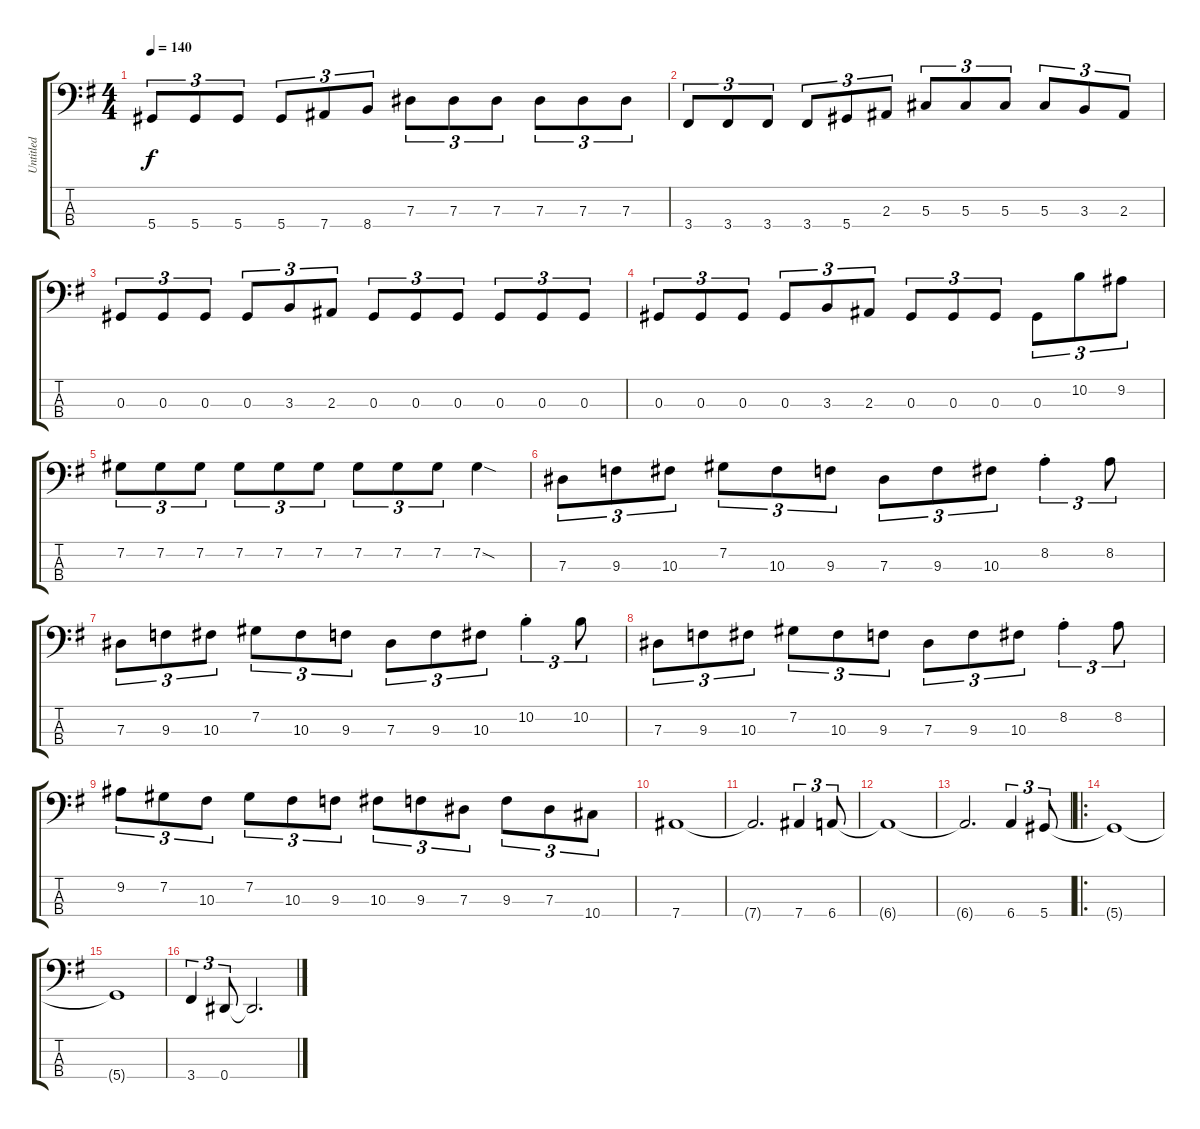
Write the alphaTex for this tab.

\track ("Untitled" "Untitled") {instrument electricbassfinger}
\staff {score tabs}
\tuning (Gb2 Db2 Ab1 Eb1) {hide}
\ts (4 4)
\tempo 140
\clef f4
\ks g
5.4.8{tu (3 2) dy f} 5.4.8{tu (3 2)} 5.4.8{tu (3 2)} 5.4.8{tu (3 2)} 7.4.8{tu (3 2)} 8.4.8{tu (3 2)} 7.3.8{tu (3 2)} 7.3.8{tu (3 2)} 7.3.8{tu (3 2)} 7.3.8{tu (3 2)} 7.3.8{tu (3 2)} 7.3.8{tu (3 2)} |
3.4.8{tu (3 2)} 3.4.8{tu (3 2)} 3.4.8{tu (3 2)} 3.4.8{tu (3 2)} 5.4.8{tu (3 2)} 2.3.8{tu (3 2)} 5.3.8{tu (3 2)} 5.3.8{tu (3 2)} 5.3.8{tu (3 2)} 5.3.8{tu (3 2)} 3.3.8{tu (3 2)} 2.3.8{tu (3 2)} |
0.3.8{tu (3 2)} 0.3.8{tu (3 2)} 0.3.8{tu (3 2)} 0.3.8{tu (3 2)} 3.3.8{tu (3 2)} 2.3.8{tu (3 2)} 0.3.8{tu (3 2)} 0.3.8{tu (3 2)} 0.3.8{tu (3 2)} 0.3.8{tu (3 2)} 0.3.8{tu (3 2)} 0.3.8{tu (3 2)} |
0.3.8{tu (3 2)} 0.3.8{tu (3 2)} 0.3.8{tu (3 2)} 0.3.8{tu (3 2)} 3.3.8{tu (3 2)} 2.3.8{tu (3 2)} 0.3.8{tu (3 2)} 0.3.8{tu (3 2)} 0.3.8{tu (3 2)} 0.3.8{tu (3 2)} 10.2.8{tu (3 2)} 9.2.8{tu (3 2)} |
7.2.8{tu (3 2)} 7.2.8{tu (3 2)} 7.2.8{tu (3 2)} 7.2.8{tu (3 2)} 7.2.8{tu (3 2)} 7.2.8{tu (3 2)} 7.2.8{tu (3 2)} 7.2.8{tu (3 2)} 7.2.8{tu (3 2)} 7.2{sod}.4 |
7.3.8{tu (3 2)} 9.3.8{tu (3 2)} 10.3.8{tu (3 2)} 7.2.8{tu (3 2)} 10.3.8{tu (3 2)} 9.3.8{tu (3 2)} 7.3.8{tu (3 2)} 9.3.8{tu (3 2)} 10.3.8{tu (3 2)} 8.2{st}.4{tu (3 2)} 8.2.8{tu (3 2)} |
7.3.8{tu (3 2)} 9.3.8{tu (3 2)} 10.3.8{tu (3 2)} 7.2.8{tu (3 2)} 10.3.8{tu (3 2)} 9.3.8{tu (3 2)} 7.3.8{tu (3 2)} 9.3.8{tu (3 2)} 10.3.8{tu (3 2)} 10.2{st}.4{tu (3 2)} 10.2.8{tu (3 2)} |
7.3.8{tu (3 2)} 9.3.8{tu (3 2)} 10.3.8{tu (3 2)} 7.2.8{tu (3 2)} 10.3.8{tu (3 2)} 9.3.8{tu (3 2)} 7.3.8{tu (3 2)} 9.3.8{tu (3 2)} 10.3.8{tu (3 2)} 8.2{st}.4{tu (3 2)} 8.2.8{tu (3 2)} |
9.2.8{tu (3 2)} 7.2.8{tu (3 2)} 10.3.8{tu (3 2)} 7.2.8{tu (3 2)} 10.3.8{tu (3 2)} 9.3.8{tu (3 2)} 10.3.8{tu (3 2)} 9.3.8{tu (3 2)} 7.3.8{tu (3 2)} 9.3.8{tu (3 2)} 7.3.8{tu (3 2)} 10.4.8{tu (3 2)} |
7.4.1 |
7.4{t}.2{d} 7.4.4{tu (3 2)} 6.4.8{tu (3 2)} |
6.4{t}.1 |
6.4{t}.2{d} 6.4.4{tu (3 2)} 5.4.8{tu (3 2)} |
\ro
5.4{t}.1 |
5.4{t}.1 |
3.4.4{tu (3 2)} 0.4.8{tu (3 2)} 0.4{t}.2{d}
